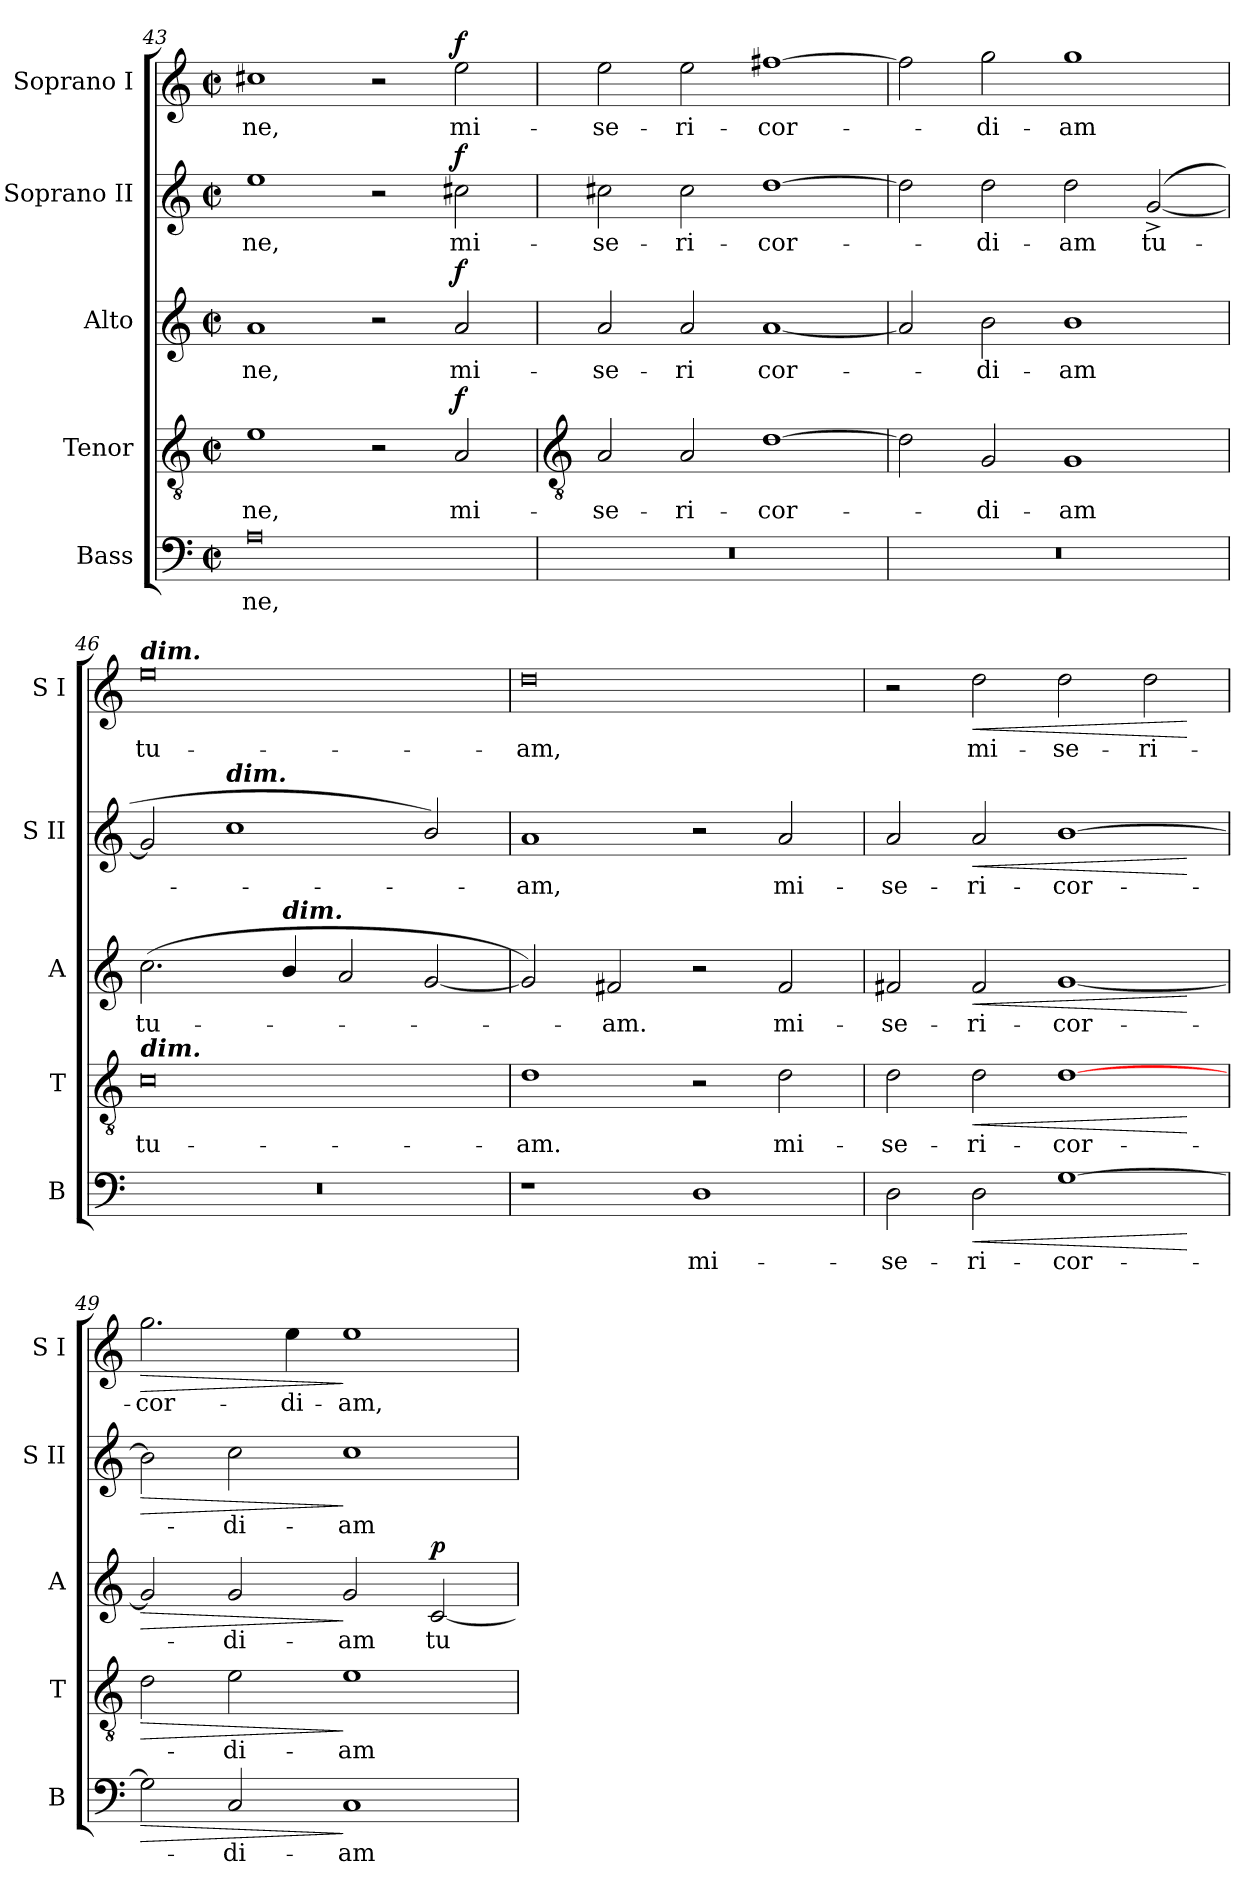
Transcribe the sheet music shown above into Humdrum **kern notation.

**kern	**text	**dynam	**kern	**text	**dynam	**kern	**text	**dynam	**kern	**text	**dynam	**kern	**text	**dynam
*part5	*part5	*part5	*part4	*part4	*part4	*part3	*part3	*part3	*part2	*part2	*part2	*part1	*part1	*part1
*staff5	*staff5	*staff5	*staff4	*staff4	*staff4	*staff3	*staff3	*staff3	*staff2	*staff2	*staff2	*staff1	*staff1	*staff1
*I"Bass	*	*	*I"Tenor	*	*	*I"Alto	*	*	*I"Soprano II	*	*	*I"Soprano I	*	*
*I'B	*	*	*I'T	*	*	*I'A	*	*	*I'S II	*	*	*I'S I	*	*
*clefF4	*	*	*clefGv2	*	*	*clefG2	*	*	*clefG2	*	*	*clefG2	*	*
*k[]	*	*	*k[]	*	*	*k[]	*	*	*k[]	*	*	*k[]	*	*
*C:	*	*	*C:	*	*	*C:	*	*	*C:	*	*	*C:	*	*
*M4/2	*	*	*M4/2	*	*	*M4/2	*	*	*M4/2	*	*	*M4/2	*	*
*met(c|)	*	*	*met(c|)	*	*	*met(c|)	*	*	*met(c|)	*	*	*met(c|)	*	*
=43	=43	=43	=43	=43	=43	=43	=43	=43	=43	=43	=43	=43	=43	=43
!	!LO:LY:b	!	!	!LO:LY:b	!	!	!LO:LY:b	!	!	!LO:LY:b	!	!	!LO:LY:b	!
0A	-ne,	.	1e	-ne,	.	1a	-ne,	.	1ee	-ne,	.	1cc#X	-ne,	.
.	.	.	2r	.	.	2r	.	.	2r	.	.	2r	.	.
!	!	!	!	!LO:LY:b	!LO:DY:b	!	!LO:LY:b	!LO:DY:b	!	!LO:LY:b	!LO:DY:b	!	!LO:LY:b	!LO:DY:b
.	.	.	2A	mi-	f	2a	mi-	f	2cc#X	mi-	f	2ee	mi-	f
!!LO:LB:g=z
=44	=44	=44	=44	=44	=44	=44	=44	=44	=44	=44	=44	=44	=44	=44
*	*	*	*clefGv2	*	*	*	*	*	*	*	*	*	*	*
!	!	!	!	!LO:LY:b	!	!	!LO:LY:b	!	!	!LO:LY:b	!	!	!LO:LY:b	!
0r	.	.	2A	-se-	.	2a	-se-	.	2cc#X	-se-	.	2ee	-se-	.
!	!	!	!	!LO:LY:b	!	!	!LO:LY:b	!	!	!LO:LY:b	!	!	!LO:LY:b	!
.	.	.	2A	-ri-	.	2a	-ri	.	2cc#	-ri-	.	2ee	-ri-	.
!	!	!	!	!LO:LY:b	!	!	!LO:LY:b	!	!	!LO:LY:b	!	!	!LO:LY:b	!
.	.	.	[1d	-cor-	.	[1a	cor-	.	[1dd	-cor-	.	[1ff#X	-cor-	.
=45	=45	=45	=45	=45	=45	=45	=45	=45	=45	=45	=45	=45	=45	=45
0r	.	.	2d]	.	.	2a]	.	.	2dd]	.	.	2ff#]	.	.
!	!	!	!	!LO:LY:b	!	!	!LO:LY:b	!	!	!LO:LY:b	!	!	!LO:LY:b	!
.	.	.	2G	di-	.	2b	di-	.	2dd	di-	.	2gg	di-	.
!	!	!	!	!LO:LY:b	!	!	!LO:LY:b	!	!	!LO:LY:b	!	!	!LO:LY:b	!
.	.	.	1G	-am	.	1b	-am	.	2dd	-am	.	1gg	-am	.
!	!	!	!	!	!	!	!	!	!	!LO:LY:b	!	!	!	!
.	.	.	.	.	.	.	.	.	(<[2g^	tu-	.	.	.	.
=46	=46	=46	=46	=46	=46	=46	=46	=46	=46	=46	=46	=46	=46	=46
!	!	!	!	!	!	!	!	!	!	!	!	!LO:TX:a:Bi:t=dim.	!	!
!	!	!	!LO:TX:a:Bi:t=dim.	!	!	!	!	!	!	!	!	!	!	!
!	!	!	!	!LO:LY:b	!	!	!LO:LY:b	!	!	!	!	!	!LO:LY:b	!
0r	.	.	0c	tu-	.	(<2.cc	tu-	.	2g]	.	.	0ee	tu-	.
!	!	!	!	!	!	!	!	!	!LO:TX:a:Bi:t=dim.	!	!	!	!	!
.	.	.	.	.	.	.	.	.	1cc	.	.	.	.	.
!	!	!	!	!	!	!LO:TX:a:Bi:t=dim.	!	!	!	!	!	!	!	!
.	.	.	.	.	.	4b/	.	.	.	.	.	.	.	.
.	.	.	.	.	.	2a	.	.	.	.	.	.	.	.
.	.	.	.	.	.	[2g	.	.	2b/)	.	.	.	.	.
=47	=47	=47	=47	=47	=47	=47	=47	=47	=47	=47	=47	=47	=47	=47
!	!	!	!	!LO:LY:b	!	!	!	!	!	!LO:LY:b	!	!	!LO:LY:b	!
1r	.	.	1d	-am.	.	2g])	.	.	1a	am,	.	0dd	-am,	.
!	!	!	!	!	!	!	!LO:LY:b	!	!	!	!	!	!	!
.	.	.	.	.	.	2f#X	am.	.	.	.	.	.	.	.
!	!LO:LY:b	!	!	!	!	!	!	!	!	!	!	!	!	!
1D	mi-	.	2r	.	.	2r	.	.	2r	.	.	.	.	.
!	!	!	!	!LO:LY:b	!	!	!LO:LY:b	!	!	!LO:LY:b	!	!	!	!
.	.	.	2d	mi-	.	2f#	mi-	.	2a	mi-	.	.	.	.
=48	=48	=48	=48	=48	=48	=48	=48	=48	=48	=48	=48	=48	=48	=48
!	!LO:LY:b	!	!	!LO:LY:b	!	!	!LO:LY:b	!	!	!LO:LY:b	!	!	!	!
2D	-se-	.	2d	-se-	.	2f#X	-se-	.	2a	-se-	.	2r	.	.
!	!LO:LY:b	!LO:HP:b	!	!LO:LY:b	!LO:HP:b	!	!LO:LY:b	!LO:HP:b	!	!LO:LY:b	!LO:HP:b	!	!LO:LY:b	!LO:HP:b
2D	-ri-	<	2d	-ri-	<	2f#	-ri-	<	2a	-ri-	<	2dd	mi-	<
!	!LO:LY:b	!	!	!LO:LY:b	!	!	!LO:LY:b	!	!	!LO:LY:b	!	!	!LO:LY:b	!
[1G	-cor-	.	[1d	-cor-	.	[1g	-cor-	.	[1b	-cor-	.	2dd	-se-	.
!	!	!	!	!	!	!	!	!	!	!	!	!	!LO:LY:b	!
.	.	.	.	.	.	.	.	.	.	.	.	2dd	-ri-	.
.	.	[	.	.	[	.	.	[	.	.	[	.	.	[
=49	=49	=49	=49	=49	=49	=49	=49	=49	=49	=49	=49	=49	=49	=49
!	!	!LO:HP:b	!	!	!LO:HP:b	!	!	!LO:HP:b	!	!	!LO:HP:b	!	!LO:LY:b	!LO:HP:b
2G]	.	>	2d	.	>	2g]	.	>	2b]	.	>	2.gg	-cor-	>
!	!LO:LY:b	!	!	!LO:LY:b	!	!	!LO:LY:b	!	!	!LO:LY:b	!	!	!	!
2C	di-	.	2e	di-	.	2g	di-	.	2cc	di-	.	.	.	.
!	!	!	!	!	!	!	!	!	!	!	!	!	!LO:LY:b	!
.	.	.	.	.	.	.	.	.	.	.	.	4ee	-di-	.
!	!LO:LY:b	!	!	!LO:LY:b	!	!	!LO:LY:b	!	!	!LO:LY:b	!	!	!LO:LY:b	!
1C	-am	]	1e	-am	]	2g	-am	]	1cc	-am	]	1ee	-am,	]
!	!	!	!	!	!	!	!LO:LY:b	!LO:DY:b	!	!	!	!	!	!
.	.	.	.	.	.	[2c	tu-	p	.	.	.	.	.	.
=	=	=	=	=	=	=	=	=	=	=	=	=	=	=
*-	*-	*-	*-	*-	*-	*-	*-	*-	*-	*-	*-	*-	*-	*-
